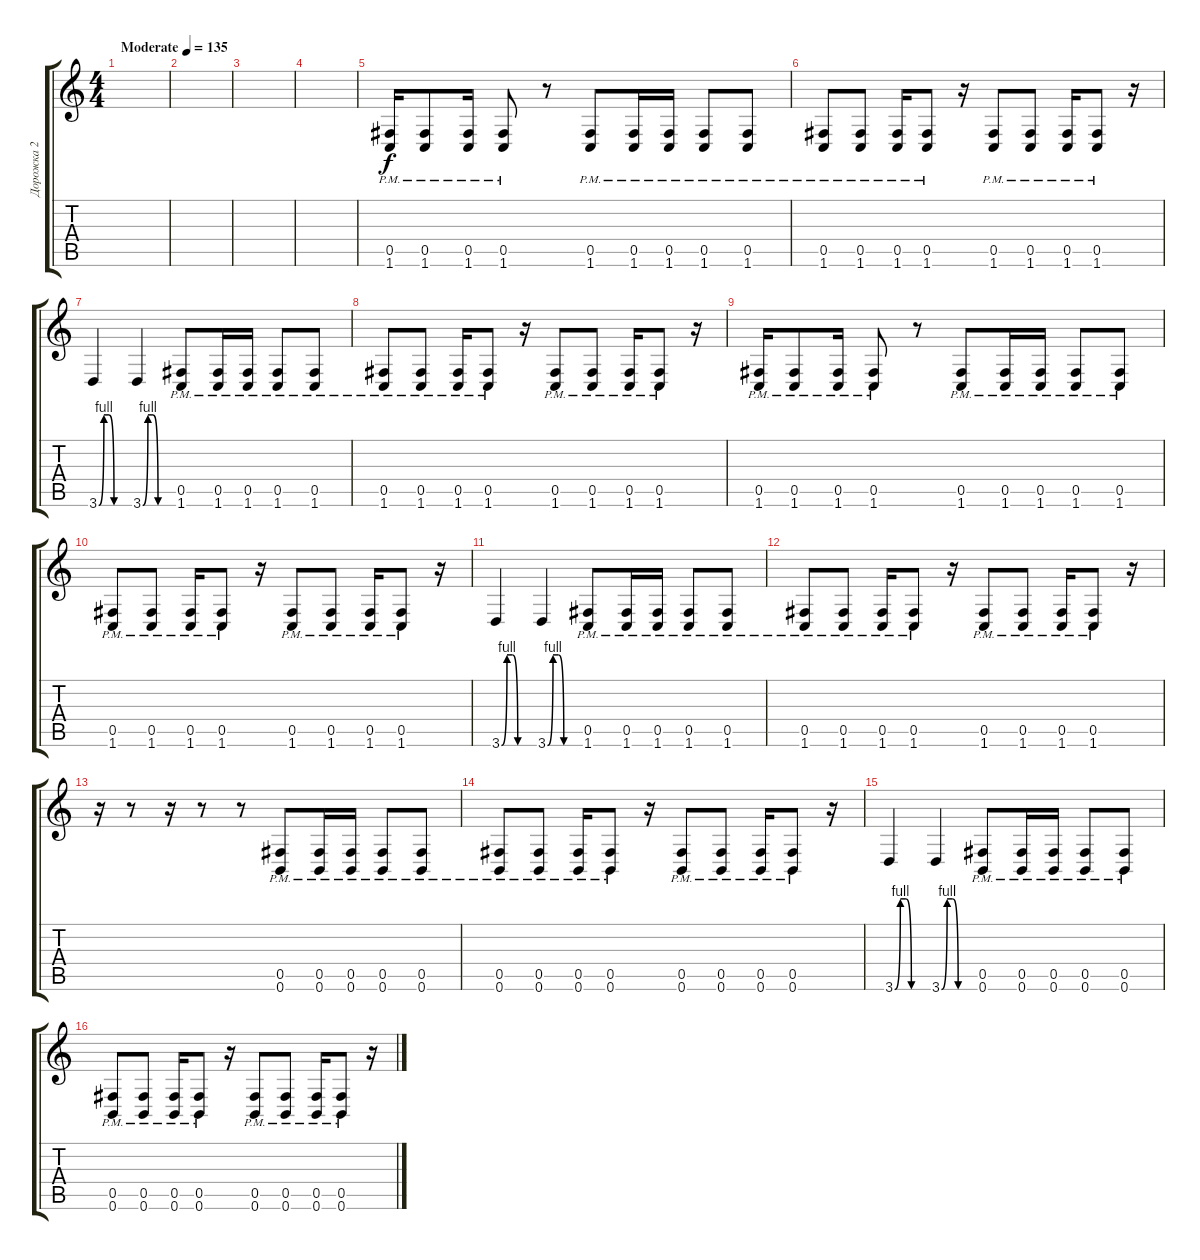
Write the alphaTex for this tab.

\track ("Дорожка 2" "Дорожка 2") {instrument distortionguitar}
\staff {score tabs}
\tuning (Db4 Ab3 E3 B2 Gb2 B1) {hide}
\ts (4 4)
\tempo (135 "Moderate")
\clef g2
\ks c
|
|
|
|
(0.5{pm} 1.6{pm}).16 (0.5{pm} 1.6{pm}).8 (0.5{pm} 1.6{pm}).16 (0.5{pm} 1.6{pm}).8 r.8 (0.5{pm} 1.6{pm}).8 (0.5{pm} 1.6{pm}).16 (0.5{pm} 1.6{pm}).16 (0.5{pm} 1.6{pm}).8 (0.5{pm} 1.6{pm}).8 |
(0.5{pm} 1.6{pm}).8 (0.5{pm} 1.6{pm}).8 (0.5{pm} 1.6{pm}).16 (0.5{pm} 1.6{pm}).8 r.16 (0.5{pm} 1.6{pm}).8 (0.5{pm} 1.6{pm}).8 (0.5{pm} 1.6{pm}).16 (0.5{pm} 1.6{pm}).8 r.16 |
3.6{be (custom 0 0 10 4 20 4 30 0 60 0)}.4 3.6{be (custom 0 0 10 4 20 4 30 0 60 0)}.4 (0.5{pm} 1.6{pm}).8 (0.5{pm} 1.6{pm}).16 (0.5{pm} 1.6{pm}).16 (0.5{pm} 1.6{pm}).8 (0.5{pm} 1.6{pm}).8 |
(0.5{pm} 1.6{pm}).8 (0.5{pm} 1.6{pm}).8 (0.5{pm} 1.6{pm}).16 (0.5{pm} 1.6{pm}).8 r.16 (0.5{pm} 1.6{pm}).8 (0.5{pm} 1.6{pm}).8 (0.5{pm} 1.6{pm}).16 (0.5{pm} 1.6{pm}).8 r.16 |
(0.5{pm} 1.6{pm}).16 (0.5{pm} 1.6{pm}).8 (0.5{pm} 1.6{pm}).16 (0.5{pm} 1.6{pm}).8 r.8 (0.5{pm} 1.6{pm}).8 (0.5{pm} 1.6{pm}).16 (0.5{pm} 1.6{pm}).16 (0.5{pm} 1.6{pm}).8 (0.5{pm} 1.6{pm}).8 |
(0.5{pm} 1.6{pm}).8 (0.5{pm} 1.6{pm}).8 (0.5{pm} 1.6{pm}).16 (0.5{pm} 1.6{pm}).8 r.16 (0.5{pm} 1.6{pm}).8 (0.5{pm} 1.6{pm}).8 (0.5{pm} 1.6{pm}).16 (0.5{pm} 1.6{pm}).8 r.16 |
3.6{be (custom 0 0 10 4 20 4 30 0 60 0)}.4 3.6{be (custom 0 0 10 4 20 4 30 0 60 0)}.4 (0.5{pm} 1.6{pm}).8 (0.5{pm} 1.6{pm}).16 (0.5{pm} 1.6{pm}).16 (0.5{pm} 1.6{pm}).8 (0.5{pm} 1.6{pm}).8 |
(0.5{pm} 1.6{pm}).8 (0.5{pm} 1.6{pm}).8 (0.5{pm} 1.6{pm}).16 (0.5{pm} 1.6{pm}).8 r.16 (0.5{pm} 1.6{pm}).8 (0.5{pm} 1.6{pm}).8 (0.5{pm} 1.6{pm}).16 (0.5{pm} 1.6{pm}).8 r.16 |
r.16 r.8 r.16 r.8 r.8 (0.5{pm} 0.6{pm}).8 (0.5{pm} 0.6{pm}).16 (0.5{pm} 0.6{pm}).16 (0.5{pm} 0.6{pm}).8 (0.5{pm} 0.6{pm}).8 |
(0.5{pm} 0.6{pm}).8 (0.5{pm} 0.6{pm}).8 (0.5{pm} 0.6{pm}).16 (0.5{pm} 0.6{pm}).8 r.16 (0.5{pm} 0.6{pm}).8 (0.5{pm} 0.6{pm}).8 (0.5{pm} 0.6{pm}).16 (0.5{pm} 0.6{pm}).8 r.16 |
3.6{be (custom 0 0 10 4 20 4 30 0 60 0)}.4 3.6{be (custom 0 0 10 4 20 4 30 0 60 0)}.4 (0.5{pm} 0.6{pm}).8 (0.5{pm} 0.6{pm}).16 (0.5{pm} 0.6{pm}).16 (0.5{pm} 0.6{pm}).8 (0.5{pm} 0.6{pm}).8 |
(0.5{pm} 0.6{pm}).8 (0.5{pm} 0.6).8 (0.5{pm} 0.6{pm}).16 (0.5{pm} 0.6{pm}).8 r.16 (0.5{pm} 0.6{pm}).8 (0.5{pm} 0.6{pm}).8 (0.5{pm} 0.6{pm}).16 (0.5{pm} 0.6{pm}).8 r.16
